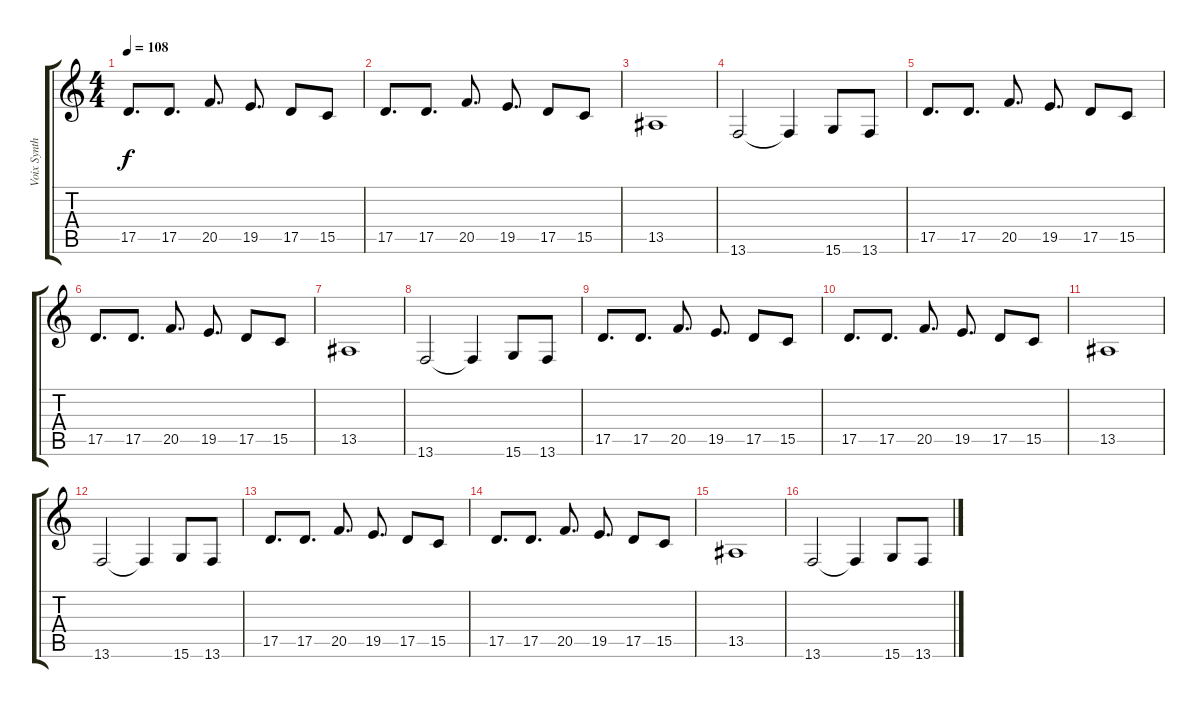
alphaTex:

\track ("Voix Synthé" "Voix Synth") {instrument voiceoohs}
\staff {score tabs}
\tuning (E4 B3 G3 D3 A2 E2) {hide}
\ts (4 4)
\tempo 108
\clef g2
\ks c
17.5.8{d dy f} 17.5.8{d} 20.5.8{d} 19.5.8{d} 17.5.8 15.5.8 |
17.5.8{d} 17.5.8{d} 20.5.8{d} 19.5.8{d} 17.5.8 15.5.8 |
13.5.1 |
13.6.2 13.6{t}.4 15.6.8 13.6.8 |
17.5.8{d} 17.5.8{d} 20.5.8{d} 19.5.8{d} 17.5.8 15.5.8 |
17.5.8{d} 17.5.8{d} 20.5.8{d} 19.5.8{d} 17.5.8 15.5.8 |
13.5.1 |
13.6.2 13.6{t}.4 15.6.8 13.6.8 |
17.5.8{d} 17.5.8{d} 20.5.8{d} 19.5.8{d} 17.5.8 15.5.8 |
17.5.8{d} 17.5.8{d} 20.5.8{d} 19.5.8{d} 17.5.8 15.5.8 |
13.5.1 |
13.6.2 13.6{t}.4 15.6.8 13.6.8 |
17.5.8{d} 17.5.8{d} 20.5.8{d} 19.5.8{d} 17.5.8 15.5.8 |
17.5.8{d} 17.5.8{d} 20.5.8{d} 19.5.8{d} 17.5.8 15.5.8 |
13.5.1 |
13.6.2 13.6{t}.4 15.6.8 13.6.8
